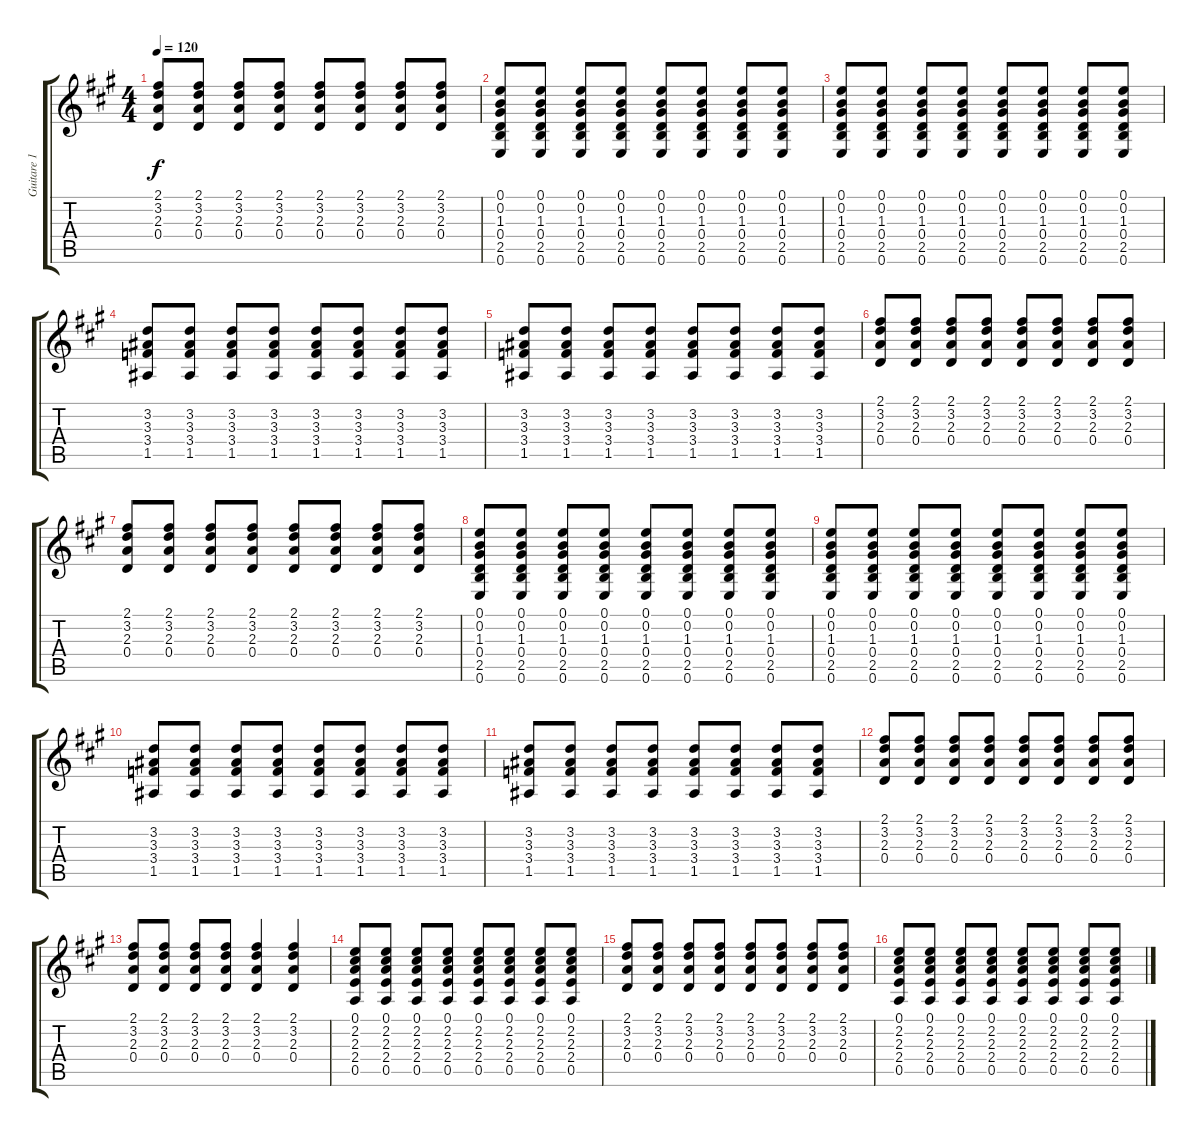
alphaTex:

\track ("Guitare 1" "Guitare 1") {instrument electricguitarclean}
\staff {score tabs}
\tuning (E4 B3 G3 D3 A2 E2) {hide}
\ts (4 4)
\tempo 120
\clef g2
\ks a
(2.1 3.2 2.3 0.4).8{dy f} (2.1 3.2 2.3 0.4).8 (2.1 3.2 2.3 0.4).8 (2.1 3.2 2.3 0.4).8 (2.1 3.2 2.3 0.4).8 (2.1 3.2 2.3 0.4).8 (2.1 3.2 2.3 0.4).8 (2.1 3.2 2.3 0.4).8 |
(0.1 0.2 1.3 0.4 2.5 0.6).8 (0.1 0.2 1.3 0.4 2.5 0.6).8 (0.1 0.2 1.3 0.4 2.5 0.6).8 (0.1 0.2 1.3 0.4 2.5 0.6).8 (0.1 0.2 1.3 0.4 2.5 0.6).8 (0.1 0.2 1.3 0.4 2.5 0.6).8 (0.1 0.2 1.3 0.4 2.5 0.6).8 (0.1 0.2 1.3 0.4 2.5 0.6).8 |
(0.1 0.2 1.3 0.4 2.5 0.6).8 (0.1 0.2 1.3 0.4 2.5 0.6).8 (0.1 0.2 1.3 0.4 2.5 0.6).8 (0.1 0.2 1.3 0.4 2.5 0.6).8 (0.1 0.2 1.3 0.4 2.5 0.6).8 (0.1 0.2 1.3 0.4 2.5 0.6).8 (0.1 0.2 1.3 0.4 2.5 0.6).8 (0.1 0.2 1.3 0.4 2.5 0.6).8 |
(3.2 3.3 3.4 1.5).8 (3.2 3.3 3.4 1.5).8 (3.2 3.3 3.4 1.5).8 (3.2 3.3 3.4 1.5).8 (3.2 3.3 3.4 1.5).8 (3.2 3.3 3.4 1.5).8 (3.2 3.3 3.4 1.5).8 (3.2 3.3 3.4 1.5).8 |
(3.2 3.3 3.4 1.5).8 (3.2 3.3 3.4 1.5).8 (3.2 3.3 3.4 1.5).8 (3.2 3.3 3.4 1.5).8 (3.2 3.3 3.4 1.5).8 (3.2 3.3 3.4 1.5).8 (3.2 3.3 3.4 1.5).8 (3.2 3.3 3.4 1.5).8 |
(2.1 3.2 2.3 0.4).8 (2.1 3.2 2.3 0.4).8 (2.1 3.2 2.3 0.4).8 (2.1 3.2 2.3 0.4).8 (2.1 3.2 2.3 0.4).8 (2.1 3.2 2.3 0.4).8 (2.1 3.2 2.3 0.4).8 (2.1 3.2 2.3 0.4).8 |
(2.1 3.2 2.3 0.4).8 (2.1 3.2 2.3 0.4).8 (2.1 3.2 2.3 0.4).8 (2.1 3.2 2.3 0.4).8 (2.1 3.2 2.3 0.4).8 (2.1 3.2 2.3 0.4).8 (2.1 3.2 2.3 0.4).8 (2.1 3.2 2.3 0.4).8 |
(0.1 0.2 1.3 0.4 2.5 0.6).8 (0.1 0.2 1.3 0.4 2.5 0.6).8 (0.1 0.2 1.3 0.4 2.5 0.6).8 (0.1 0.2 1.3 0.4 2.5 0.6).8 (0.1 0.2 1.3 0.4 2.5 0.6).8 (0.1 0.2 1.3 0.4 2.5 0.6).8 (0.1 0.2 1.3 0.4 2.5 0.6).8 (0.1 0.2 1.3 0.4 2.5 0.6).8 |
(0.1 0.2 1.3 0.4 2.5 0.6).8 (0.1 0.2 1.3 0.4 2.5 0.6).8 (0.1 0.2 1.3 0.4 2.5 0.6).8 (0.1 0.2 1.3 0.4 2.5 0.6).8 (0.1 0.2 1.3 0.4 2.5 0.6).8 (0.1 0.2 1.3 0.4 2.5 0.6).8 (0.1 0.2 1.3 0.4 2.5 0.6).8 (0.1 0.2 1.3 0.4 2.5 0.6).8 |
(3.2 3.3 3.4 1.5).8 (3.2 3.3 3.4 1.5).8 (3.2 3.3 3.4 1.5).8 (3.2 3.3 3.4 1.5).8 (3.2 3.3 3.4 1.5).8 (3.2 3.3 3.4 1.5).8 (3.2 3.3 3.4 1.5).8 (3.2 3.3 3.4 1.5).8 |
(3.2 3.3 3.4 1.5).8 (3.2 3.3 3.4 1.5).8 (3.2 3.3 3.4 1.5).8 (3.2 3.3 3.4 1.5).8 (3.2 3.3 3.4 1.5).8 (3.2 3.3 3.4 1.5).8 (3.2 3.3 3.4 1.5).8 (3.2 3.3 3.4 1.5).8 |
(2.1 3.2 2.3 0.4).8 (2.1 3.2 2.3 0.4).8 (2.1 3.2 2.3 0.4).8 (2.1 3.2 2.3 0.4).8 (2.1 3.2 2.3 0.4).8 (2.1 3.2 2.3 0.4).8 (2.1 3.2 2.3 0.4).8 (2.1 3.2 2.3 0.4).8 |
(2.1 3.2 2.3 0.4).8 (2.1 3.2 2.3 0.4).8 (2.1 3.2 2.3 0.4).8 (2.1 3.2 2.3 0.4).8 (2.1 3.2 2.3 0.4).4 (2.1 3.2 2.3 0.4).4 |
(0.1 2.2 2.3 2.4 0.5).8 (0.1 2.2 2.3 2.4 0.5).8 (0.1 2.2 2.3 2.4 0.5).8 (0.1 2.2 2.3 2.4 0.5).8 (0.1 2.2 2.3 2.4 0.5).8 (0.1 2.2 2.3 2.4 0.5).8 (0.1 2.2 2.3 2.4 0.5).8 (0.1 2.2 2.3 2.4 0.5).8 |
(2.1 3.2 2.3 0.4).8 (2.1 3.2 2.3 0.4).8 (2.1 3.2 2.3 0.4).8 (2.1 3.2 2.3 0.4).8 (2.1 3.2 2.3 0.4).8 (2.1 3.2 2.3 0.4).8 (2.1 3.2 2.3 0.4).8 (2.1 3.2 2.3 0.4).8 |
(0.1 2.2 2.3 2.4 0.5).8 (0.1 2.2 2.3 2.4 0.5).8 (0.1 2.2 2.3 2.4 0.5).8 (0.1 2.2 2.3 2.4 0.5).8 (0.1 2.2 2.3 2.4 0.5).8 (0.1 2.2 2.3 2.4 0.5).8 (0.1 2.2 2.3 2.4 0.5).8 (0.1 2.2 2.3 2.4 0.5).8
